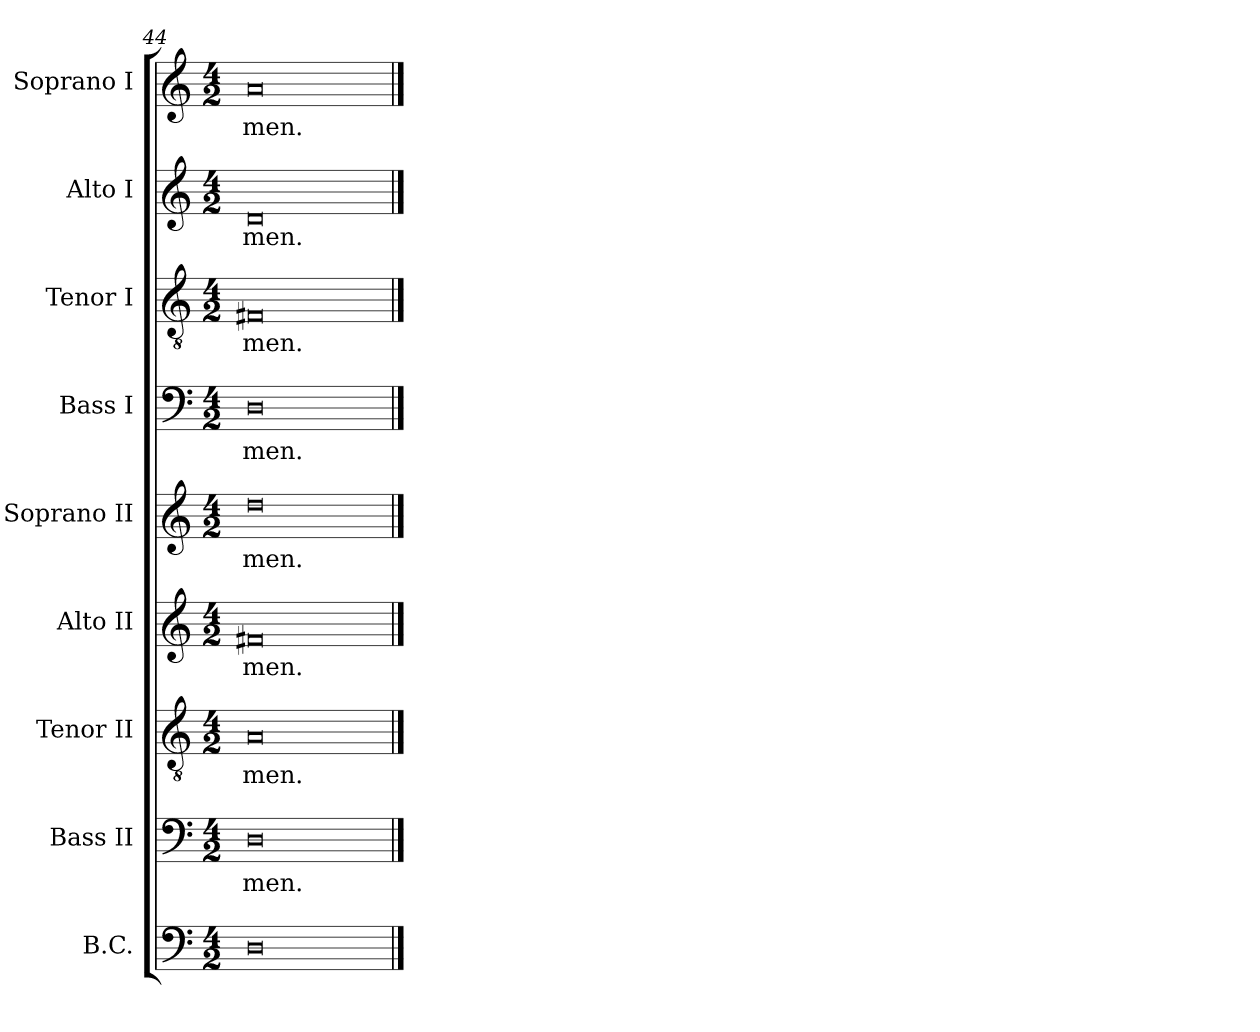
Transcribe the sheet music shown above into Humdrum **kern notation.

**kern	**kern	**text	**kern	**text	**kern	**text	**kern	**text	**kern	**text	**kern	**text	**kern	**text	**kern	**text
*part9	*part8	*part8	*part7	*part7	*part6	*part6	*part5	*part5	*part4	*part4	*part3	*part3	*part2	*part2	*part1	*part1
*staff9	*staff8	*staff8	*staff7	*staff7	*staff6	*staff6	*staff5	*staff5	*staff4	*staff4	*staff3	*staff3	*staff2	*staff2	*staff1	*staff1
*I"B.C.	*I"Bass II	*	*I"Tenor II	*	*I"Alto II	*	*I"Soprano II	*	*I"Bass I	*	*I"Tenor I	*	*I"Alto I	*	*I"Soprano I	*
*I'BC	*I'B 2	*	*I'T 2	*	*I'A 2	*	*I'S 2	*	*I'B 1	*	*I'T 1	*	*I'A 1	*	*I'S 1	*
*clefF4	*clefF4	*	*clefGv2	*	*clefG2	*	*clefG2	*	*clefF4	*	*clefGv2	*	*clefG2	*	*clefG2	*
*k[]	*k[]	*	*k[]	*	*k[]	*	*k[]	*	*k[]	*	*k[]	*	*k[]	*	*k[]	*
*C:	*C:	*	*C:	*	*C:	*	*C:	*	*C:	*	*C:	*	*C:	*	*C:	*
*M4/2	*M4/2	*	*M4/2	*	*M4/2	*	*M4/2	*	*M4/2	*	*M4/2	*	*M4/2	*	*M4/2	*
=44	=44	=44	=44	=44	=44	=44	=44	=44	=44	=44	=44	=44	=44	=44	=44	=44
!	!	!LO:LY:b	!	!LO:LY:b	!	!LO:LY:b	!	!LO:LY:b	!	!LO:LY:b	!	!LO:LY:b	!	!LO:LY:b	!	!LO:LY:b
0D	0D	-men.	0A	-men.	0f#X	-men.	0dd	-men.	0D	-men.	0F#X	-men.	0d	-men.	0a	-men.
==	==	==	==	==	==	==	==	==	==	==	==	==	==	==	==	==
*-	*-	*-	*-	*-	*-	*-	*-	*-	*-	*-	*-	*-	*-	*-	*-	*-
